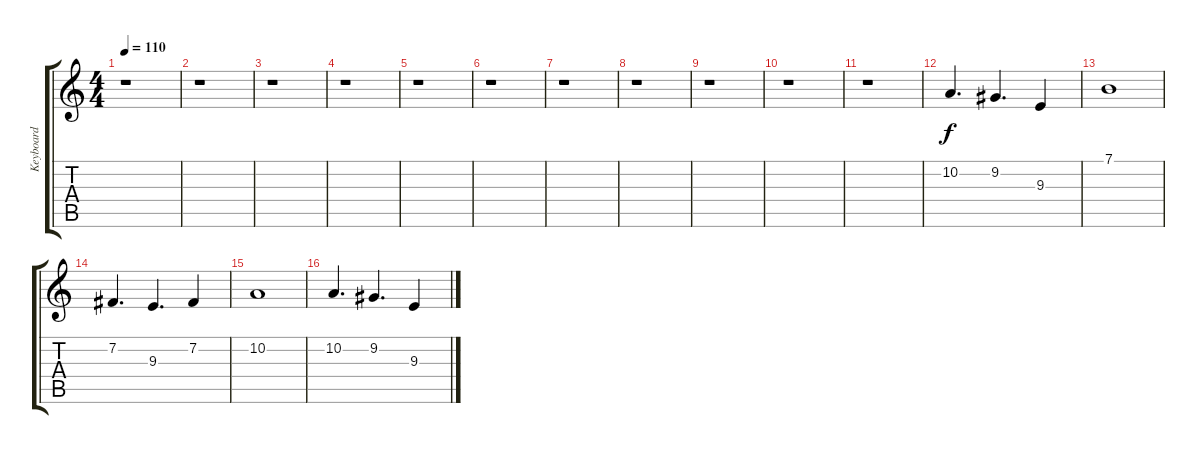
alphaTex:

\track ("Keyboard" "Keyboard") {instrument stringensemble1}
\staff {score tabs}
\tuning (E4 B3 G3 D3 A2 E2) {hide}
\ts (4 4)
\tempo 110
\clef g2
\ks c
r.1{dy f} |
r.1 |
r.1 |
r.1 |
r.1 |
r.1 |
r.1 |
r.1 |
r.1 |
r.1 |
r.1 |
10.2.4{d} 9.2.4{d} 9.3.4 |
7.1.1 |
7.2.4{d} 9.3.4{d} 7.2.4 |
10.2.1 |
10.2.4{d} 9.2.4{d} 9.3.4
